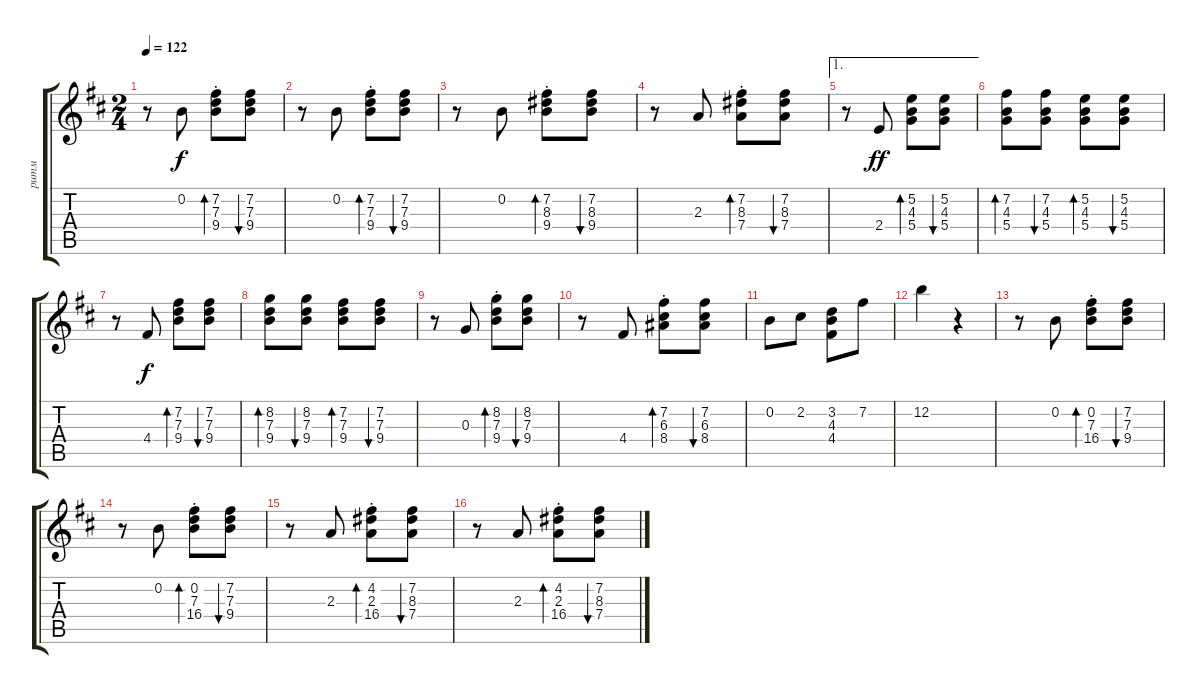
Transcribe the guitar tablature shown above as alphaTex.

\track ("ритм" "ритм") {instrument acousticguitarsteel}
\staff {score tabs}
\tuning (Bb5 B3 G3 D3 A2 E2) {hide}
\ts (2 4)
\tempo 122
\clef g2
\ks bminor
r.8{dy f} 0.2.8 (7.2{st} 7.3{st} 9.4{st}).8{bd 120} (7.2 7.3 9.4).8{bu 120} |
r.8 0.2.8 (7.2{st} 7.3{st} 9.4{st}).8{bd 120} (7.2 7.3 9.4).8{bu 120} |
r.8 0.2.8 (7.2{st} 8.3{st} 9.4{st}).8{bd 120} (7.2 8.3 9.4).8{bu 120} |
r.8 2.3.8 (7.2{st} 8.3{st} 7.4{st}).8{bd 120} (7.2 8.3 7.4).8{bu 120} |
\ae 1
r.8 2.4.8{dy ff} (5.2 4.3 5.4).8{bd 120} (5.2 4.3 5.4).8{bu 120} |
(7.2 4.3 5.4).8{bd 120} (7.2 4.3 5.4).8{bu 120} (5.2 4.3 5.4).8{bd 120} (5.2 4.3 5.4).8{bu 120} |
r.8 4.4.8{dy f} (7.2 7.3 9.4).8{bd 120} (7.2 7.3 9.4).8{bu 120} |
(8.2 7.3 9.4).8{bd 120} (8.2 7.3 9.4).8{bu 120} (7.2 7.3 9.4).8{bd 120} (7.2 7.3 9.4).8{bu 120} |
r.8 0.3.8 (8.2{st} 7.3{st} 9.4{st}).8{bd 120} (8.2 7.3 9.4).8{bu 120} |
r.8 4.4.8 (7.2{st} 6.3{st} 8.4{st}).8{bd 120} (7.2 6.3 8.4).8{bu 120} |
0.2.8 2.2.8 (3.2 4.3 4.4).8 7.2.8 |
12.2.4 r.4 |
r.8 0.2.8 (0.2{st} 7.3{st} 16.4{st}).8{bd 120} (7.2 7.3 9.4).8{bu 120} |
r.8 0.2.8 (0.2{st} 7.3{st} 16.4{st}).8{bd 120} (7.2 7.3 9.4).8{bu 120} |
r.8 2.3.8 (4.2{st} 2.3{st} 16.4{st}).8{bd 120} (7.2 8.3 7.4).8{bu 120} |
r.8 2.3.8 (4.2{st} 2.3{st} 16.4{st}).8{bd 120} (7.2 8.3 7.4).8{bu 120}
